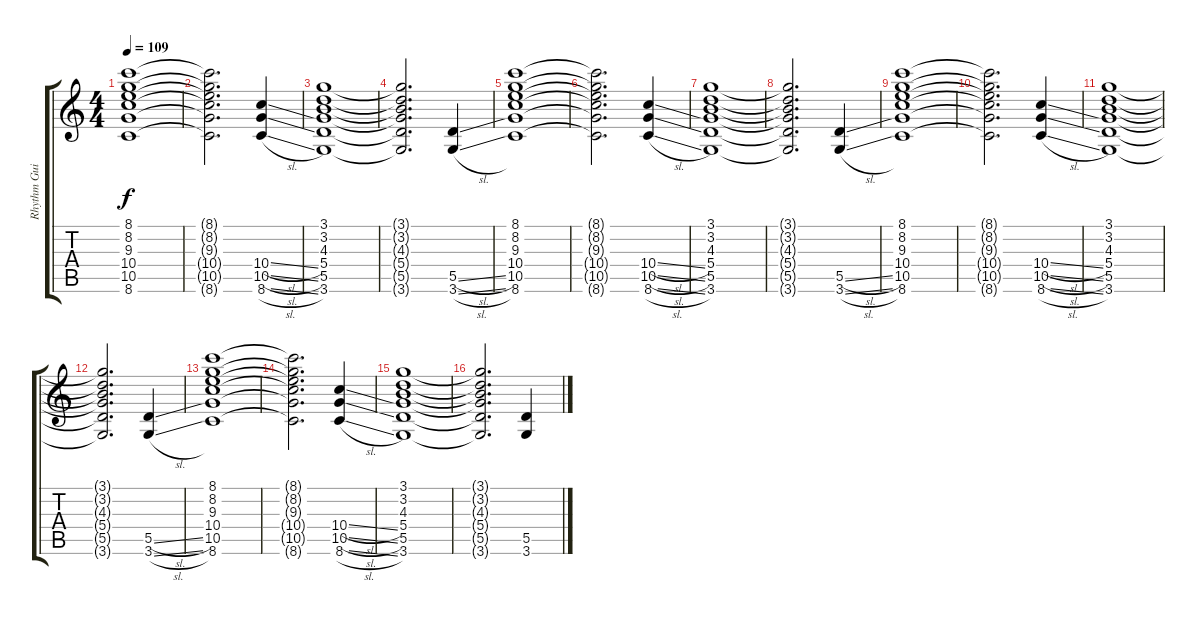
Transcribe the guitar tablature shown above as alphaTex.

\track ("Rhythm Guitar" "Rhythm Gui") {instrument overdrivenguitar}
\staff {score tabs}
\tuning (E4 B3 G3 D3 A2 E2) {hide}
\ts (4 4)
\tempo 109
\clef g2
\ks c
(8.1 8.2 9.3 10.4 10.5 8.6).1{dy f} |
(8.1{t} 8.2{t} 9.3{t} 10.4{t} 10.5{t} 8.6{t}).2{d} (10.4{sl} 10.5{sl} 8.6{sl}).4 |
(3.1 3.2 4.3 5.4 5.5 3.6).1 |
(3.1{t} 3.2{t} 4.3{t} 5.4{t} 5.5{t} 3.6{t}).2{d} (5.5{sl} 3.6{sl}).4 |
(8.1 8.2 9.3 10.4 10.5 8.6).1 |
(8.1{t} 8.2{t} 9.3{t} 10.4{t} 10.5{t} 8.6{t}).2{d} (10.4{sl} 10.5{sl} 8.6{sl}).4 |
(3.1 3.2 4.3 5.4 5.5 3.6).1 |
(3.1{t} 3.2{t} 4.3{t} 5.4{t} 5.5{t} 3.6{t}).2{d} (5.5{sl} 3.6{sl}).4 |
(8.1 8.2 9.3 10.4 10.5 8.6).1 |
(8.1{t} 8.2{t} 9.3{t} 10.4{t} 10.5{t} 8.6{t}).2{d} (10.4{sl} 10.5{sl} 8.6{sl}).4 |
(3.1 3.2 4.3 5.4 5.5 3.6).1 |
(3.1{t} 3.2{t} 4.3{t} 5.4{t} 5.5{t} 3.6{t}).2{d} (5.5{sl} 3.6{sl}).4 |
(8.1 8.2 9.3 10.4 10.5 8.6).1 |
(8.1{t} 8.2{t} 9.3{t} 10.4{t} 10.5{t} 8.6{t}).2{d} (10.4{sl} 10.5{sl} 8.6{sl}).4 |
(3.1 3.2 4.3 5.4 5.5 3.6).1 |
(3.1{t} 3.2{t} 4.3{t} 5.4{t} 5.5{t} 3.6{t}).2{d} (5.5{sl} 3.6{sl}).4
